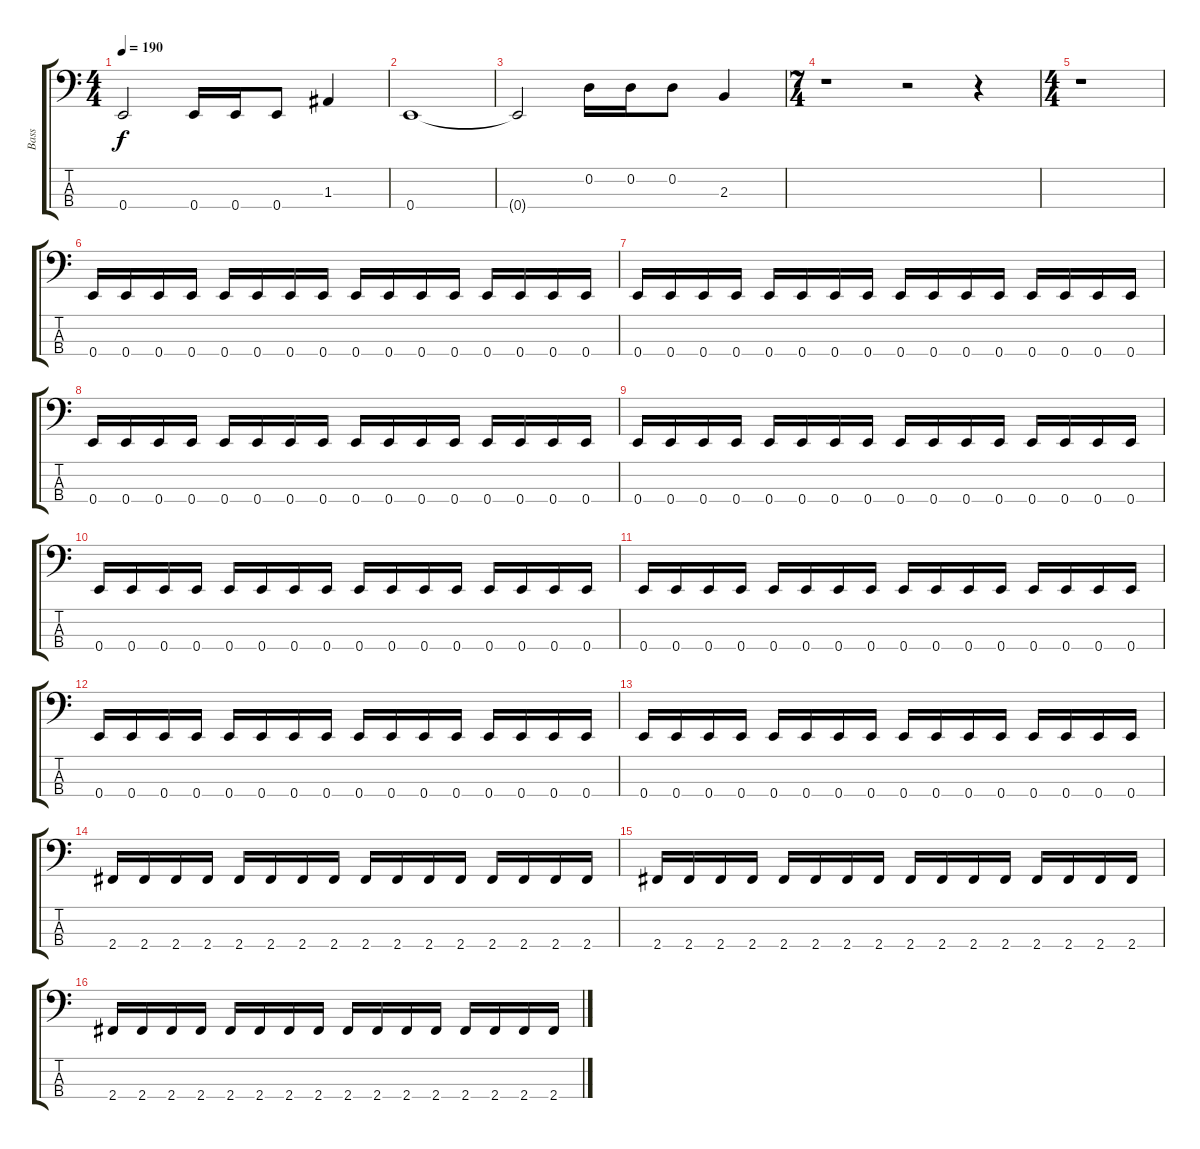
\track ("Bass" "Bass") {instrument electricbassfinger}
\staff {score tabs}
\tuning (G2 D2 A1 E1) {hide}
\ts (4 4)
\tempo 190
\clef f4
\ks c
0.4{t}.2{dy f} 0.4.16 0.4.16 0.4.8 1.3.4 |
0.4.1 |
0.4{t}.2 0.2.16 0.2.16 0.2.8 2.3.4 |
\ts (7 4)
r.1 r.2 r.4 |
\ts (4 4)
r.1 |
0.4.16 0.4.16 0.4.16 0.4.16 0.4.16 0.4.16 0.4.16 0.4.16 0.4.16 0.4.16 0.4.16 0.4.16 0.4.16 0.4.16 0.4.16 0.4.16 |
0.4.16 0.4.16 0.4.16 0.4.16 0.4.16 0.4.16 0.4.16 0.4.16 0.4.16 0.4.16 0.4.16 0.4.16 0.4.16 0.4.16 0.4.16 0.4.16 |
0.4.16 0.4.16 0.4.16 0.4.16 0.4.16 0.4.16 0.4.16 0.4.16 0.4.16 0.4.16 0.4.16 0.4.16 0.4.16 0.4.16 0.4.16 0.4.16 |
0.4.16 0.4.16 0.4.16 0.4.16 0.4.16 0.4.16 0.4.16 0.4.16 0.4.16 0.4.16 0.4.16 0.4.16 0.4.16 0.4.16 0.4.16 0.4.16 |
0.4.16 0.4.16 0.4.16 0.4.16 0.4.16 0.4.16 0.4.16 0.4.16 0.4.16 0.4.16 0.4.16 0.4.16 0.4.16 0.4.16 0.4.16 0.4.16 |
0.4.16 0.4.16 0.4.16 0.4.16 0.4.16 0.4.16 0.4.16 0.4.16 0.4.16 0.4.16 0.4.16 0.4.16 0.4.16 0.4.16 0.4.16 0.4.16 |
0.4.16 0.4.16 0.4.16 0.4.16 0.4.16 0.4.16 0.4.16 0.4.16 0.4.16 0.4.16 0.4.16 0.4.16 0.4.16 0.4.16 0.4.16 0.4.16 |
0.4.16 0.4.16 0.4.16 0.4.16 0.4.16 0.4.16 0.4.16 0.4.16 0.4.16 0.4.16 0.4.16 0.4.16 0.4.16 0.4.16 0.4.16 0.4.16 |
2.4.16 2.4.16 2.4.16 2.4.16 2.4.16 2.4.16 2.4.16 2.4.16 2.4.16 2.4.16 2.4.16 2.4.16 2.4.16 2.4.16 2.4.16 2.4.16 |
2.4.16 2.4.16 2.4.16 2.4.16 2.4.16 2.4.16 2.4.16 2.4.16 2.4.16 2.4.16 2.4.16 2.4.16 2.4.16 2.4.16 2.4.16 2.4.16 |
2.4.16 2.4.16 2.4.16 2.4.16 2.4.16 2.4.16 2.4.16 2.4.16 2.4.16 2.4.16 2.4.16 2.4.16 2.4.16 2.4.16 2.4.16 2.4.16
